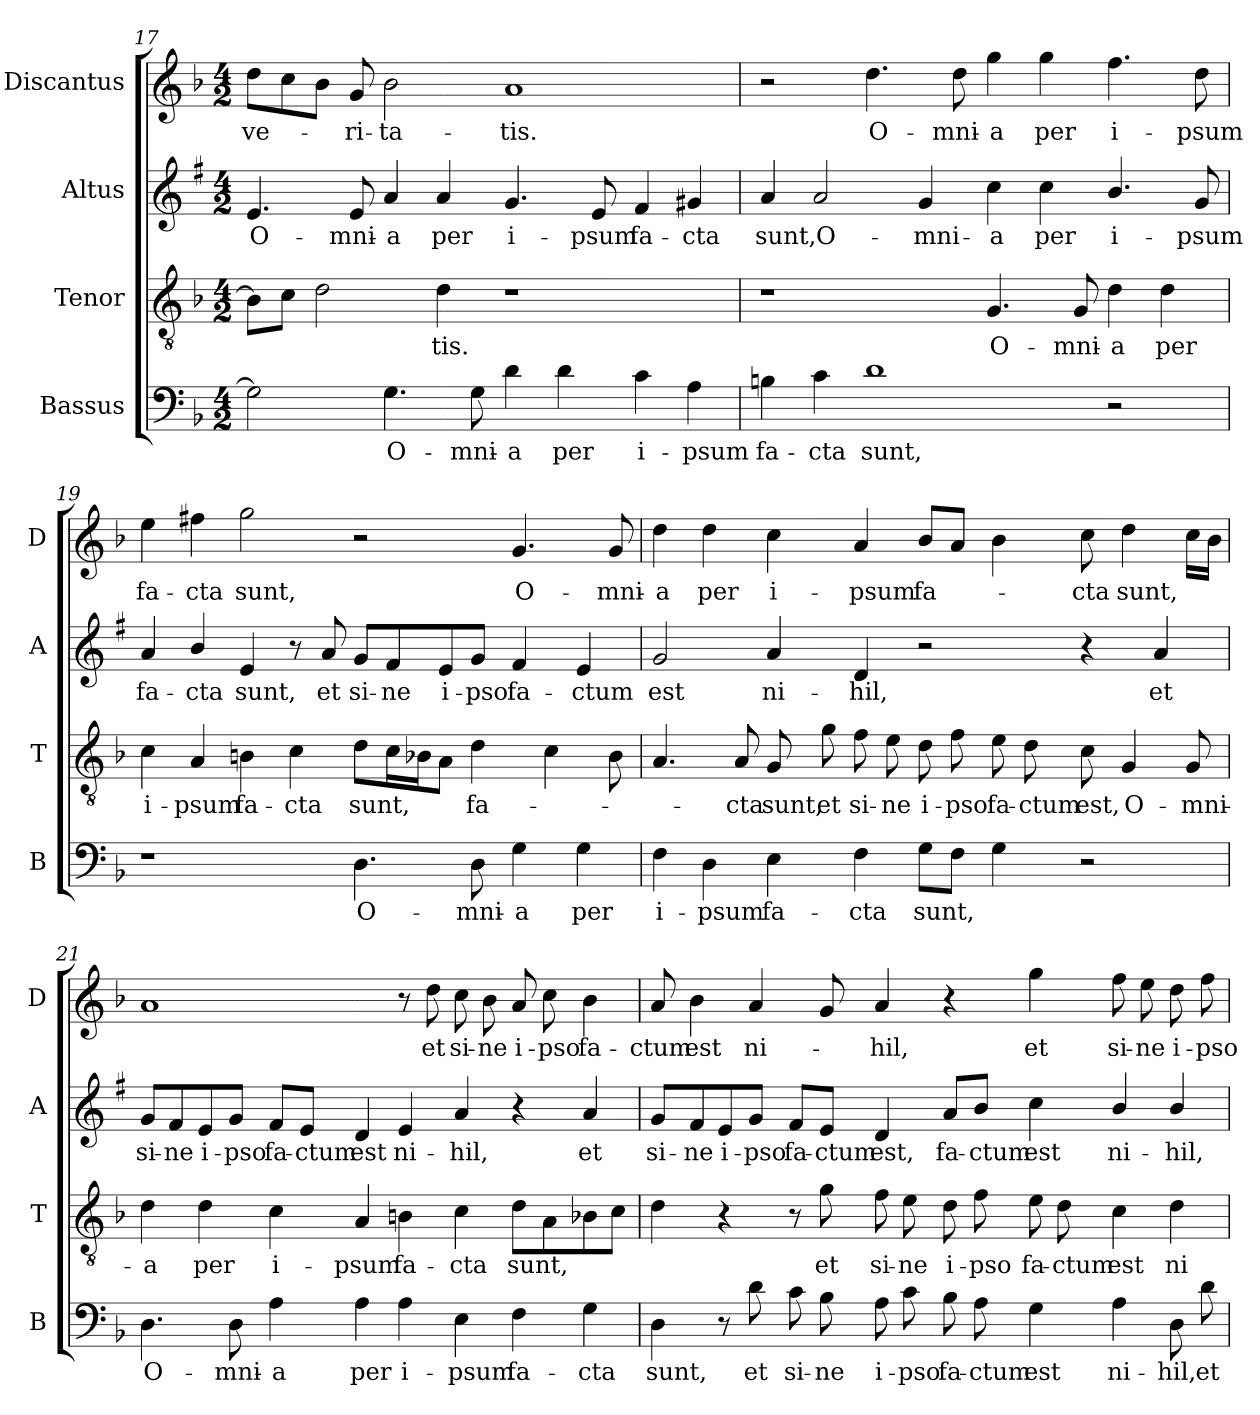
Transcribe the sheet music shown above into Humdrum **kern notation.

**kern	**text	**kern	**text	**kern	**text	**kern	**text
*part4	*part4	*part3	*part3	*part2	*part2	*part1	*part1
*staff4	*staff4	*staff3	*staff3	*staff2	*staff2	*staff1	*staff1
*I"Bassus	*	*I"Tenor	*	*I"Altus	*	*I"Discantus	*
*I'B	*	*I'T	*	*I'A	*	*I'D	*
*clefF4	*	*clefGv2	*	*clefG2	*	*clefG2	*
*	*	*	*	*ITrd1c2	*	*	*
*k[b-]	*	*k[b-]	*	*k[b-]	*	*k[b-]	*
*F:	*	*F:	*	*F:	*	*F:	*
*M4/2	*	*M4/2	*	*M4/2	*	*M4/2	*
=17	=17	=17	=17	=17	=17	=17	=17
!	!	!	!	!	!LO:LY:b	!	!LO:LY:b
2G\]	.	8B-\L]	.	4.d/	O-	8dd\L	ve-
.	.	8c\J	.	.	.	8cc\	.
.	.	2d\	.	.	.	8b-\J	.
!	!	!	!	!	!LO:LY:b	!	!LO:LY:b
.	.	.	.	8d/	-mni-	8g/	-ri-
!	!LO:LY:b	!	!	!	!LO:LY:b	!	!LO:LY:b
4.G\	O-	.	.	4g/	-a	2b-\	-ta-
!	!	!	!LO:LY:b	!	!LO:LY:b	!	!
.	.	4d\	-tis.	4g/	per	.	.
!	!LO:LY:b	!	!	!	!	!	!
8G\	-mni-	.	.	.	.	.	.
!	!LO:LY:b	!	!	!	!LO:LY:b	!	!LO:LY:b
4d\	-a	1r	.	4.f/	i-	1a	-tis.
!	!LO:LY:b	!	!	!	!	!	!
4d\	per	.	.	.	.	.	.
!	!	!	!	!	!LO:LY:b	!	!
.	.	.	.	8d/	-psum	.	.
!	!LO:LY:b	!	!	!	!LO:LY:b	!	!
4c\	i-	.	.	4e/	fa-	.	.
!	!LO:LY:b	!	!	!	!LO:LY:b	!	!
4A\	-psum	.	.	4f#X/	-cta	.	.
=18	=18	=18	=18	=18	=18	=18	=18
!	!LO:LY:b	!	!	!	!LO:LY:b	!	!
4Bn\	fa-	1r	.	4g/	sunt,	2r	.
!	!LO:LY:b	!	!	!	!LO:LY:b	!	!
4c\	-cta	.	.	2g/	O-	.	.
!	!LO:LY:b	!	!	!	!	!	!LO:LY:b
1d	sunt,	.	.	.	.	4.dd\	O-
!	!	!	!	!	!LO:LY:b	!	!
.	.	.	.	4f/	-mni-	.	.
!	!	!	!	!	!	!	!LO:LY:b
.	.	.	.	.	.	8dd\	-mni-
!	!	!	!LO:LY:b	!	!LO:LY:b	!	!LO:LY:b
.	.	4.G/	O-	4b-\	-a	4gg\	-a
!	!	!	!	!	!LO:LY:b	!	!LO:LY:b
.	.	.	.	4b-\	per	4gg\	per
!	!	!	!LO:LY:b	!	!	!	!
.	.	8G/	-mni-	.	.	.	.
!	!	!	!LO:LY:b	!	!LO:LY:b	!	!LO:LY:b
2r	.	4d\	-a	4.a/	i-	4.ff\	i-
!	!	!	!LO:LY:b	!	!	!	!
.	.	4d\	per	.	.	.	.
!	!	!	!	!	!LO:LY:b	!	!LO:LY:b
.	.	.	.	8f/	-psum	8dd\	-psum
!!LO:LB:g=z
=19	=19	=19	=19	=19	=19	=19	=19
!	!	!	!LO:LY:b	!	!LO:LY:b	!	!LO:LY:b
1r	.	4c\	i-	4g/	fa-	4ee\	fa-
!	!	!	!LO:LY:b	!	!LO:LY:b	!	!LO:LY:b
.	.	4A/	-psum	4a/	-cta	4ff#X\	-cta
!	!	!	!LO:LY:b	!	!LO:LY:b	!	!LO:LY:b
.	.	4Bn\	fa-	4d/	sunt,	2gg\	sunt,
!	!	!	!LO:LY:b	!	!	!	!
.	.	4c\	-cta	8r	.	.	.
!	!	!	!	!	!LO:LY:b	!	!
.	.	.	.	8g/	et	.	.
!	!LO:LY:b	!	!LO:LY:b	!	!LO:LY:b	!	!
4.D\	O-	8d\L	sunt,	8f/L	si-	2r	.
!	!	!	!	!	!LO:LY:b	!	!
.	.	16c\L	.	8e/	-ne	.	.
.	.	16B-X\J	.	.	.	.	.
!	!	!	!	!	!LO:LY:b	!	!
.	.	8A\J	.	8d/	i-	.	.
!	!LO:LY:b	!	!LO:LY:b	!	!LO:LY:b	!	!
8D\	-mni-	4d\	fa-	8f/J	-pso	.	.
!	!LO:LY:b	!	!	!	!LO:LY:b	!	!LO:LY:b
4G\	-a	.	.	4e/	fa-	4.g/	O-
.	.	4c\	.	.	.	.	.
!	!LO:LY:b	!	!	!	!LO:LY:b	!	!
4G\	per	.	.	4d/	-ctum	.	.
!	!	!	!	!	!	!	!LO:LY:b
.	.	8B-\	.	.	.	8g/	-mni-
=20	=20	=20	=20	=20	=20	=20	=20
!	!LO:LY:b	!	!	!	!LO:LY:b	!	!LO:LY:b
4F\	i-	4.A/	.	2f/	est	4dd\	-a
!	!LO:LY:b	!	!	!	!	!	!LO:LY:b
4D\	-psum	.	.	.	.	4dd\	per
!	!	!	!LO:LY:b	!	!	!	!
.	.	8A/	-cta	.	.	.	.
!	!LO:LY:b	!	!LO:LY:b	!	!LO:LY:b	!	!LO:LY:b
4E\	fa-	8G/	sunt,	4g/	ni-	4cc\	i-
!	!	!	!LO:LY:b	!	!	!	!
.	.	8g\	et	.	.	.	.
!	!LO:LY:b	!	!LO:LY:b	!	!LO:LY:b	!	!LO:LY:b
4F\	-cta	8f\	si-	4c/	-hil,	4a/	-psum
!	!	!	!LO:LY:b	!	!	!	!
.	.	8e\	-ne	.	.	.	.
!	!LO:LY:b	!	!LO:LY:b	!	!	!	!LO:LY:b
8G\L	sunt,	8d\	i-	2r	.	8b-/L	fa-
!	!	!	!LO:LY:b	!	!	!	!
8F\J	.	8f\	-pso	.	.	8a/J	.
!	!	!	!LO:LY:b	!	!	!	!
4G\	.	8e\	fa-	.	.	4b-\	.
!	!	!	!LO:LY:b	!	!	!	!
.	.	8d\	-ctum	.	.	.	.
!	!	!	!LO:LY:b	!	!	!	!LO:LY:b
2r	.	8c\	est,	4r	.	8cc\	-cta
!	!	!	!LO:LY:b	!	!	!	!LO:LY:b
.	.	4G/	O-	.	.	4dd\	sunt,
!	!	!	!	!	!LO:LY:b	!	!
.	.	.	.	4g/	et	.	.
!	!	!	!LO:LY:b	!	!	!	!
.	.	8G/	-mni-	.	.	16cc\LL	.
.	.	.	.	.	.	16b-\JJ	.
!!LO:PB:g=z
=21	=21	=21	=21	=21	=21	=21	=21
!	!LO:LY:b	!	!LO:LY:b	!	!LO:LY:b	!	!
4.D\	O-	4d\	-a	8f/L	si-	1a	.
!	!	!	!	!	!LO:LY:b	!	!
.	.	.	.	8e/	-ne	.	.
!	!	!	!LO:LY:b	!	!LO:LY:b	!	!
.	.	4d\	per	8d/	i-	.	.
!	!LO:LY:b	!	!	!	!LO:LY:b	!	!
8D\	-mni-	.	.	8f/J	-pso	.	.
!	!LO:LY:b	!	!LO:LY:b	!	!LO:LY:b	!	!
4A\	-a	4c\	i-	8e/L	fa-	.	.
!	!	!	!	!	!LO:LY:b	!	!
.	.	.	.	8d/J	-ctum	.	.
!	!LO:LY:b	!	!LO:LY:b	!	!LO:LY:b	!	!
4A\	per	4A/	-psum	4c/	est	.	.
!	!LO:LY:b	!	!LO:LY:b	!	!LO:LY:b	!	!
4A\	i-	4Bn\	fa-	4d/	ni-	8r	.
!	!	!	!	!	!	!	!LO:LY:b
.	.	.	.	.	.	8dd\	et
!	!LO:LY:b	!	!LO:LY:b	!	!LO:LY:b	!	!LO:LY:b
4E\	-psum	4c\	-cta	4g/	-hil,	8cc\	si-
!	!	!	!	!	!	!	!LO:LY:b
.	.	.	.	.	.	8b-\	-ne
!	!LO:LY:b	!	!LO:LY:b	!	!	!	!LO:LY:b
4F\	fa-	8d\L	sunt,	4r	.	8a/	i-
!	!	!	!	!	!	!	!LO:LY:b
.	.	8A\	.	.	.	8cc\	-pso
!	!LO:LY:b	!	!	!	!LO:LY:b	!	!LO:LY:b
4G\	-cta	8B-X\	.	4g/	et	4b-\	fa-
.	.	8c\J	.	.	.	.	.
=22	=22	=22	=22	=22	=22	=22	=22
!	!LO:LY:b	!	!	!	!LO:LY:b	!	!LO:LY:b
4D\	sunt,	4d\	.	8f/L	si-	8a/	-ctum
!	!	!	!	!	!LO:LY:b	!	!LO:LY:b
.	.	.	.	8e/	-ne	4b-\	est
!	!	!	!	!	!LO:LY:b	!	!
8r	.	4r	.	8d/	i-	.	.
!	!LO:LY:b	!	!	!	!LO:LY:b	!	!LO:LY:b
8d\	et	.	.	8f/J	-pso	4a/	ni-
!	!LO:LY:b	!	!	!	!LO:LY:b	!	!
8c\	si-	8r	.	8e/L	fa-	.	.
!	!LO:LY:b	!	!LO:LY:b	!	!LO:LY:b	!	!
8B-\	-ne	8g\	et	8d/J	-ctum	8g/	.
!	!LO:LY:b	!	!LO:LY:b	!	!LO:LY:b	!	!LO:LY:b
8A\	i-	8f\	si-	4c/	est,	4a/	-hil,
!	!LO:LY:b	!	!LO:LY:b	!	!	!	!
8c\	-pso	8e\	-ne	.	.	.	.
!	!LO:LY:b	!	!LO:LY:b	!	!LO:LY:b	!	!
8B-\	fa-	8d\	i-	8g/L	fa-	4r	.
!	!LO:LY:b	!	!LO:LY:b	!	!LO:LY:b	!	!
8A\	-ctum	8f\	-pso	8a/J	-ctum	.	.
!	!LO:LY:b	!	!LO:LY:b	!	!LO:LY:b	!	!LO:LY:b
4G\	est	8e\	fa-	4b-\	est	4gg\	et
!	!	!	!LO:LY:b	!	!	!	!
.	.	8d\	-ctum	.	.	.	.
!	!LO:LY:b	!	!LO:LY:b	!	!LO:LY:b	!	!LO:LY:b
4A\	ni-	4c\	est	4a/	ni-	8ff\	si-
!	!	!	!	!	!	!	!LO:LY:b
.	.	.	.	.	.	8ee\	-ne
!	!LO:LY:b	!	!LO:LY:b	!	!LO:LY:b	!	!LO:LY:b
8D\	-hil,	4d\	ni-	4a/	-hil,	8dd\	i-
!	!LO:LY:b	!	!	!	!	!	!LO:LY:b
8d\	et	.	.	.	.	8ff\	-pso
=	=	=	=	=	=	=	=
*-	*-	*-	*-	*-	*-	*-	*-
